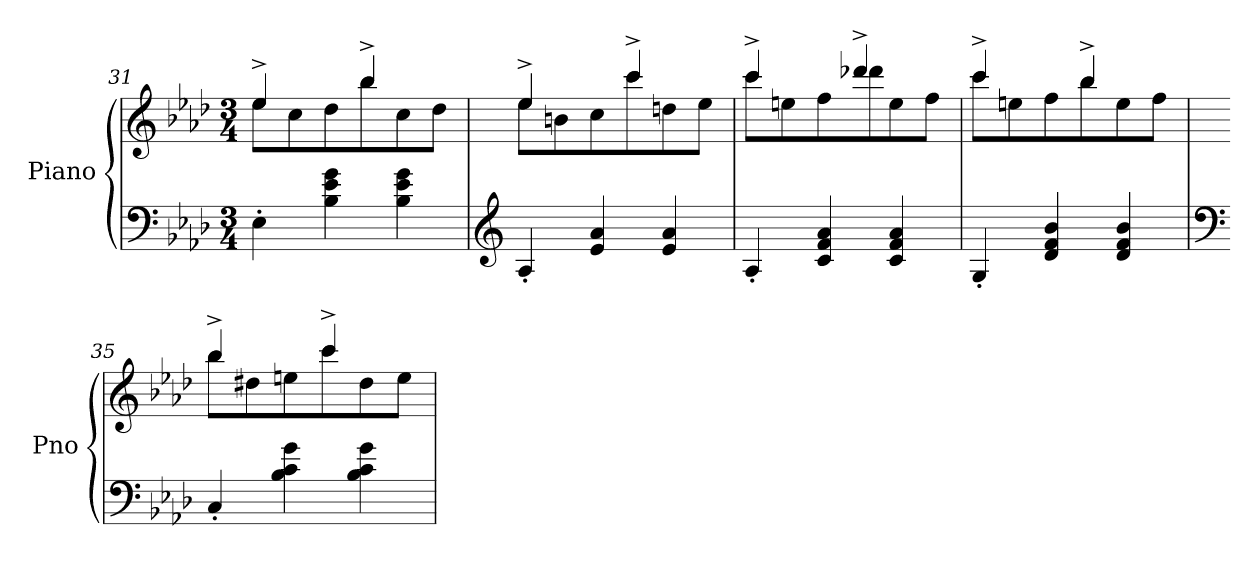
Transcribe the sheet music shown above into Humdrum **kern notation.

**kern	**kern
*part1	*part1
*staff2	*staff1
*I"Piano	*
*I'Pno	*
*clefF4	*clefG2
*k[b-e-a-d-]	*k[b-e-a-d-]
*M3/4	*M3/4
=31	=31
*	*^
4E-'\	4ee-^/	8ee-\L
.	.	8cc\
4B-\ 4e-\ 4g\	8ryy	8dd-\
.	4bb-^/	8bb-\
4B-\ 4e-\ 4g\	.	8cc\
.	8ryy	8dd-\J
=32	=32	=32
*clefG2	*	*
4A-'/	4ee-^/	8ee-\L
.	.	8bn\
4e-/ 4a-/	8ryy	8cc\
.	4ccc^/	8ccc\
4e-/ 4a-/	.	8ddn\
.	8ryy	8ee-\J
=33	=33	=33
4A-'/	4ccc^/	8ccc\L
.	.	8een\
4c/ 4f/ 4a-/	8ryy	8ff\
.	4ddd-X^/	8ddd-\
4c/ 4f/ 4a-/	.	8ee\
.	8ryy	8ff\J
=34	=34	=34
4G'/	4ccc^/	8ccc\L
.	.	8een\
4d-/ 4f/ 4b-/	8ryy	8ff\
.	4bb-^/	8bb-\
4d-/ 4f/ 4b-/	.	8ee\
.	8ryy	8ff\J
!!LO:PB:g=z	!!
=35	=35	=35
*clefF4	*	*
4C'/	4bb-^/	8bb-\L
.	.	8dd#X\
4B-\ 4c\ 4g\	8ryy	8een\
.	4ccc^/	8ccc\
4B-\ 4c\ 4g\	.	8dd#\
.	8ryy	8ee\J
*	*v	*v
=	=
*-	*-
